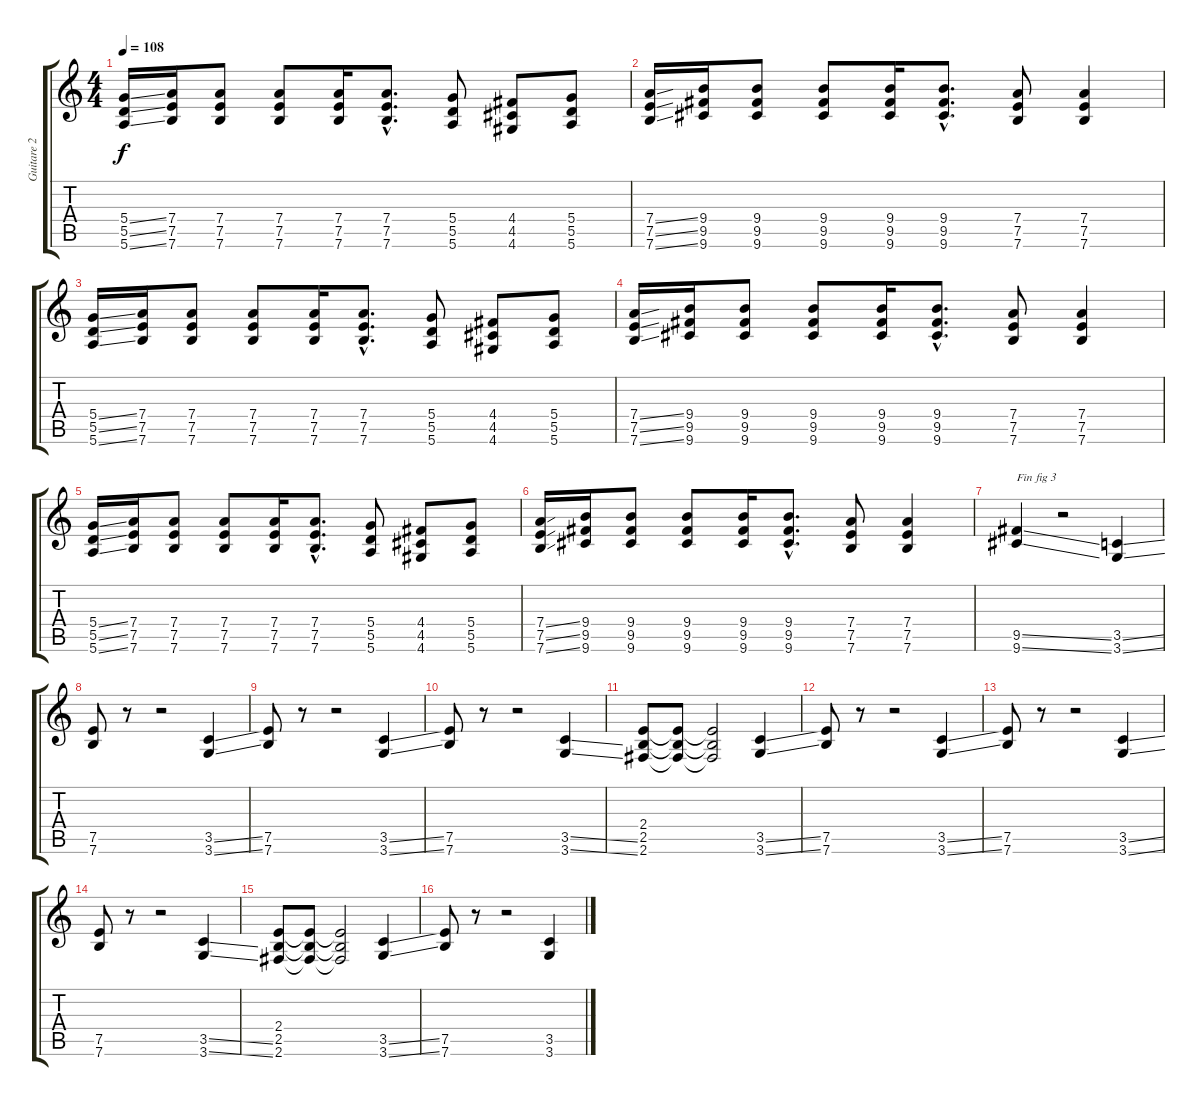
\track ("Guitare 2" "Guitare 2") {instrument distortionguitar}
\staff {score tabs}
\tuning (E4 B3 G3 D3 A2 E2) {hide}
\ts (4 4)
\tempo 108
\clef g2
\ks c
(5.4{ss} 5.5{ss} 5.6{ss}).16{dy f} (7.4 7.5 7.6).16 (7.4 7.5 7.6).8 (7.4 7.5 7.6).8 (7.4 7.5 7.6).16 (7.4{hac} 7.5{hac} 7.6{hac}).8{d} (5.4 5.5 5.6).8 (4.4 4.5 4.6).8 (5.4 5.5 5.6).8 |
(7.4{ss} 7.5{ss} 7.6{ss}).16 (9.4 9.5 9.6).16 (9.4 9.5 9.6).8 (9.4 9.5 9.6).8 (9.4 9.5 9.6).16 (9.4{hac} 9.5{hac} 9.6{hac}).8{d} (7.4 7.5 7.6).8 (7.4 7.5 7.6).4 |
(5.4{ss} 5.5{ss} 5.6{ss}).16 (7.4 7.5 7.6).16 (7.4 7.5 7.6).8 (7.4 7.5 7.6).8 (7.4 7.5 7.6).16 (7.4{hac} 7.5{hac} 7.6{hac}).8{d} (5.4 5.5 5.6).8 (4.4 4.5 4.6).8 (5.4 5.5 5.6).8 |
(7.4{ss} 7.5{ss} 7.6{ss}).16 (9.4 9.5 9.6).16 (9.4 9.5 9.6).8 (9.4 9.5 9.6).8 (9.4 9.5 9.6).16 (9.4{hac} 9.5{hac} 9.6{hac}).8{d} (7.4 7.5 7.6).8 (7.4 7.5 7.6).4 |
(5.4{ss} 5.5{ss} 5.6{ss}).16 (7.4 7.5 7.6).16 (7.4 7.5 7.6).8 (7.4 7.5 7.6).8 (7.4 7.5 7.6).16 (7.4{hac} 7.5{hac} 7.6{hac}).8{d} (5.4 5.5 5.6).8 (4.4 4.5 4.6).8 (5.4 5.5 5.6).8 |
(7.4{ss} 7.5{ss} 7.6{ss}).16 (9.4 9.5 9.6).16 (9.4 9.5 9.6).8 (9.4 9.5 9.6).8 (9.4 9.5 9.6).16 (9.4{hac} 9.5{hac} 9.6{hac}).8{d} (7.4 7.5 7.6).8 (7.4 7.5 7.6).4 |
(9.5{ss} 9.6{ss}).4{txt "Fin fig 3"} r.2 (3.5{ss} 3.6{ss}).4 |
(7.5 7.6).8 r.8 r.2 (3.5{ss} 3.6{ss}).4 |
(7.5 7.6).8 r.8 r.2 (3.5{ss} 3.6{ss}).4 |
(7.5 7.6).8 r.8 r.2 (3.5{ss} 3.6{ss}).4 |
(2.4 2.5 2.6).8 (2.4{t} 2.5{t} 2.6{t}).8 (2.4{t} 2.5{t} 2.6{t}).2 (3.5{ss} 3.6{ss}).4 |
(7.5 7.6).8 r.8 r.2 (3.5{ss} 3.6{ss}).4 |
(7.5 7.6).8 r.8 r.2 (3.5{ss} 3.6{ss}).4 |
(7.5 7.6).8 r.8 r.2 (3.5{ss} 3.6{ss}).4 |
(2.4 2.5 2.6).8 (2.4{t} 2.5{t} 2.6{t}).8 (2.4{t} 2.5{t} 2.6{t}).2 (3.5{ss} 3.6{ss}).4 |
(7.5 7.6).8 r.8 r.2 (3.5{ss} 3.6{ss}).4
